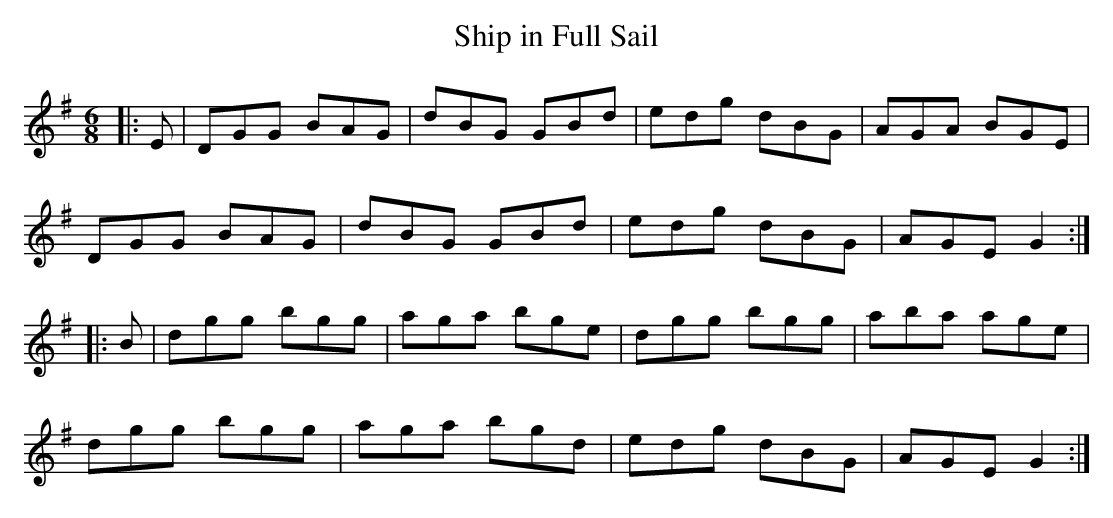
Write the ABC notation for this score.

X:1
T:Ship in Full Sail
M:6/8
L:1/8
K:G
|:E|DGG BAG|dBG GBd|edg dBG|AGA BGE|
DGG BAG|dBG GBd|edg dBG|AGE G2:|
|:B|dgg bgg|aga bge|dgg bgg|aba age|
dgg bgg|aga bgd|edg dBG|AGE G2:|
